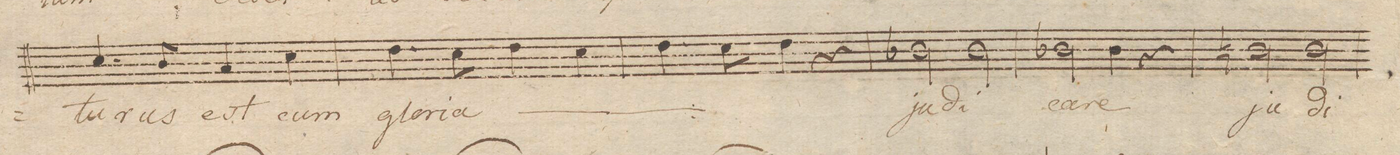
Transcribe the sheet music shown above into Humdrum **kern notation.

**kern	**text	**dynam
*I"Tenore Solo	*	*
*clefC4	*	*
*k[]	*	*
*met(c|)	*	*
*M2/2	*	*
4.B\	-tu-	.
8A\	-rus	.
4G/	et	.
4B\	cum	.
=144	=144	=144
4.c\	glo-	.
8B\	-ri-	.
4c\	-a	.
4B\	{cum	.
=145	=145	=145
4.c\	glo-	.
8B\	-ri-	.
4c\	-a}	.
4r	.	.
=146	=146	=146
2A-X\	ju-	.
2A-\	-di-	.
=147	=147	=147
2A-X\	-ca-	.
4A-\	-re	.
4r	.	.
=148	=148	=148
2An\	ju-	.
2A\	-di-	.
=149	=149	=149
*-	*-	*-
